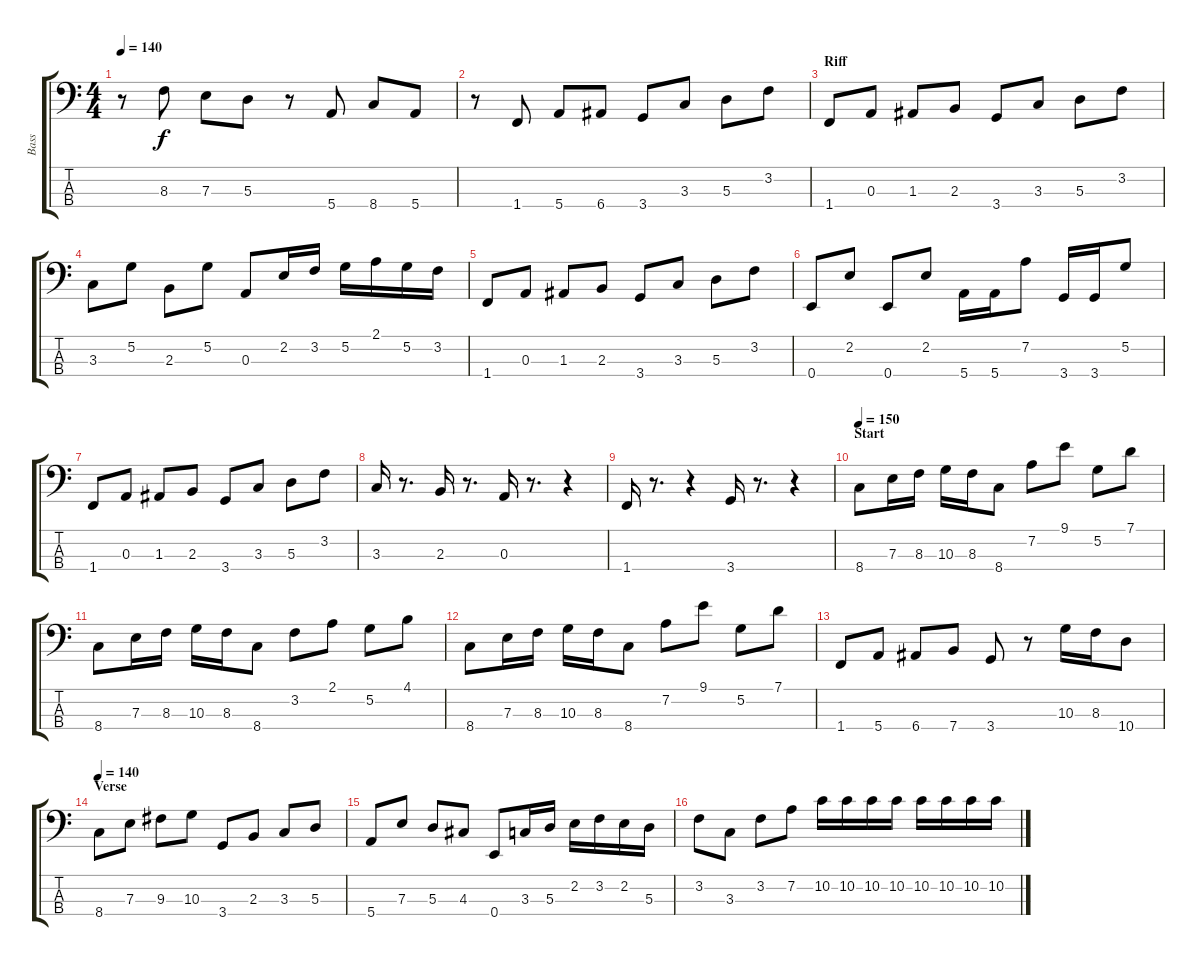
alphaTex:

\track ("Bass" "Bass") {instrument acousticbass}
\staff {score tabs}
\tuning (G2 D2 A1 E1) {hide}
\ts (4 4)
\tempo 140
\clef f4
\ks c
r.8{dy f} 8.3.8 7.3.8 5.3.8 r.8 5.4.8 8.4.8 5.4.8 |
r.8 1.4.8 5.4.8 6.4.8 3.4.8 3.3.8 5.3.8 3.2.8 |
\section ("" "Riff")
1.4.8 0.3.8 1.3.8 2.3.8 3.4.8 3.3.8 5.3.8 3.2.8 |
3.3.8 5.2.8 2.3.8 5.2.8 0.3.8 2.2.16 3.2.16 5.2.16 2.1.16 5.2.16 3.2.16 |
1.4.8 0.3.8 1.3.8 2.3.8 3.4.8 3.3.8 5.3.8 3.2.8 |
0.4.8 2.2.8 0.4.8 2.2.8 5.4.16 5.4.16 7.2.8 3.4.16 3.4.16 5.2.8 |
1.4.8 0.3.8 1.3.8 2.3.8 3.4.8 3.3.8 5.3.8 3.2.8 |
3.3.16 r.8{d} 2.3.16 r.8{d} 0.3.16 r.8{d} r.4 |
1.4.16 r.8{d} r.4 3.4.16 r.8{d} r.4 |
\section ("" "Start")
\tempo 150
8.4.8 7.3.16 8.3.16 10.3.16 8.3.16 8.4.8 7.2.8 9.1.8 5.2.8 7.1.8 |
8.4.8 7.3.16 8.3.16 10.3.16 8.3.16 8.4.8 3.2.8 2.1.8 5.2.8 4.1.8 |
8.4.8 7.3.16 8.3.16 10.3.16 8.3.16 8.4.8 7.2.8 9.1.8 5.2.8 7.1.8 |
1.4.8 5.4.8 6.4.8 7.4.8 3.4.8 r.8 10.3.16 8.3.16 10.4.8 |
\section ("" "Verse")
\tempo 140
8.4.8 7.3.8 9.3.8 10.3.8 3.4.8 2.3.8 3.3.8 5.3.8 |
5.4.8 7.3.8 5.3.8 4.3.8 0.4.8 3.3.16 5.3.16 2.2.16 3.2.16 2.2.16 5.3.16 |
3.2.8 3.3.8 3.2.8 7.2.8 10.2.16 10.2.16 10.2.16 10.2.16 10.2.16 10.2.16 10.2.16 10.2.16
